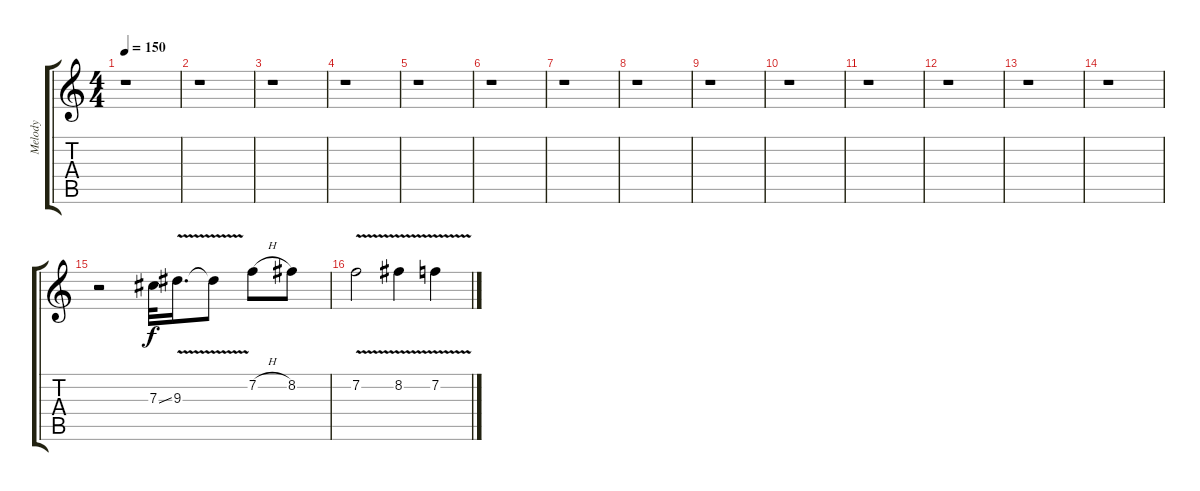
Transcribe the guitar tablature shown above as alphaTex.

\track ("Melody" "Melody") {instrument distortionguitar}
\staff {score tabs}
\tuning (Eb4 Bb3 Gb3 Db3 Ab2 Eb2) {hide}
\ts (4 4)
\tempo 150
\clef g2
\ks c
r.1{dy f} |
r.1 |
r.1 |
r.1 |
r.1 |
r.1 |
r.1 |
r.1 |
r.1 |
r.1 |
r.1 |
r.1 |
r.1 |
r.1 |
r.2 7.3{ss}.32 9.3{v}.16{d} 9.3{t}.8 7.2{h}.8 8.2.8 |
7.2{v}.2 8.2{v}.4 7.2{v}.4
